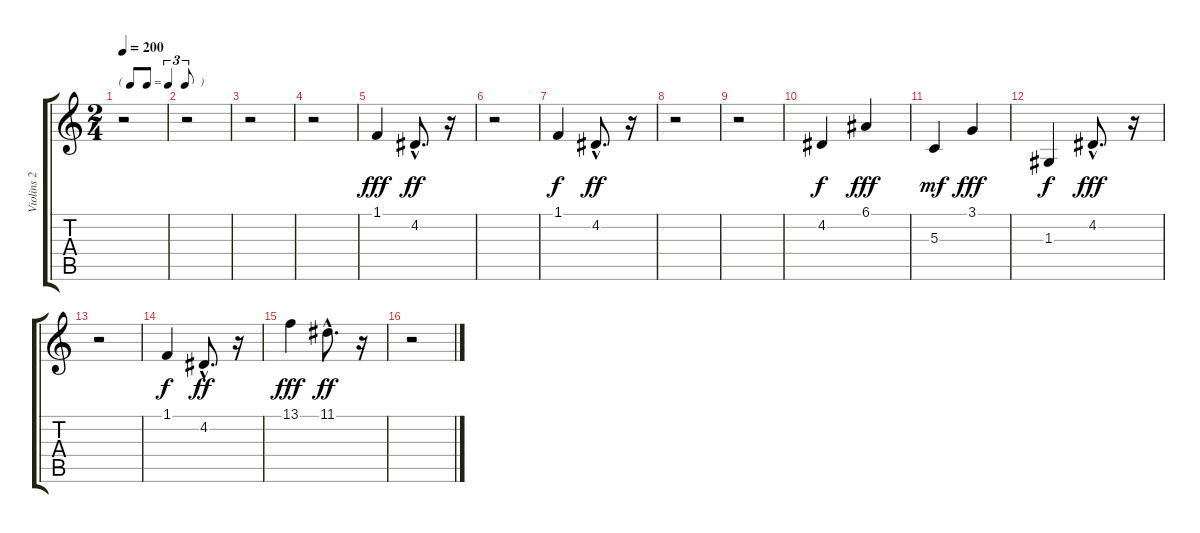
\track ("Violins 2" "Violins 2") {instrument stringensemble1}
\staff {score tabs}
\tuning (E4 B3 G3 D3 A2 E2) {hide}
\ts (2 4)
\tf triplet8th
\tempo 200
\clef g2
\ks c
r.2{dy ff} |
r.2 |
r.2 |
r.2 |
1.1.4{dy fff} 4.2{hac}.8{d dy ff} r.16 |
r.2 |
1.1.4{dy f} 4.2{hac}.8{d dy ff} r.16 |
r.2 |
r.2 |
4.2.4{dy f} 6.1.4{dy fff} |
5.3.4{dy mf} 3.1.4{dy fff} |
1.3.4{dy f} 4.2{hac}.8{d dy fff} r.16 |
r.2 |
1.1.4{dy f} 4.2{hac}.8{d dy ff} r.16 |
13.1.4{dy fff} 11.1{hac}.8{d dy ff} r.16 |
r.2
